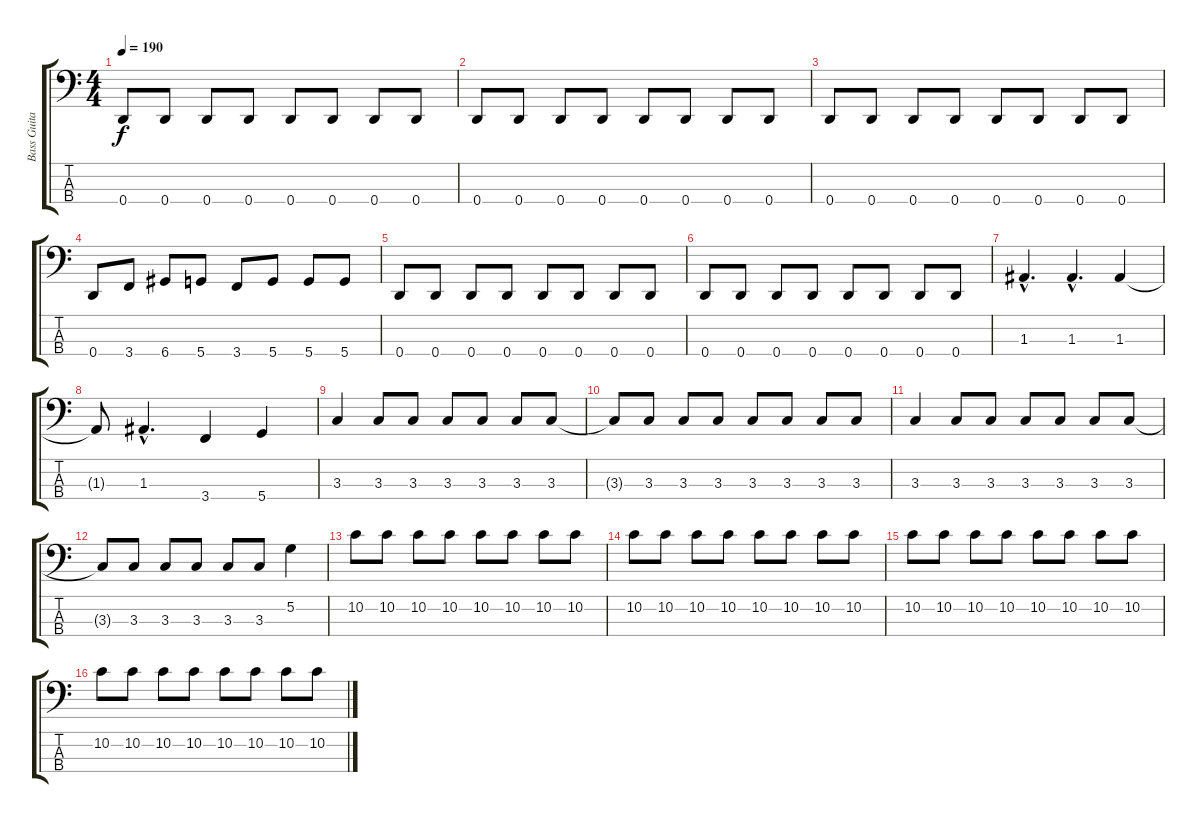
\track ("Bass Guitar" "Bass Guita") {instrument electricbasspick}
\staff {score tabs}
\tuning (G2 D2 A1 D1) {hide}
\ts (4 4)
\tempo 190
\clef f4
\ks c
0.4.8{dy f} 0.4.8 0.4.8 0.4.8 0.4.8 0.4.8 0.4.8 0.4.8 |
0.4.8 0.4.8 0.4.8 0.4.8 0.4.8 0.4.8 0.4.8 0.4.8 |
0.4.8 0.4.8 0.4.8 0.4.8 0.4.8 0.4.8 0.4.8 0.4.8 |
0.4.8 3.4.8 6.4.8 5.4.8 3.4.8 5.4.8 5.4.8 5.4.8 |
0.4.8 0.4.8 0.4.8 0.4.8 0.4.8 0.4.8 0.4.8 0.4.8 |
0.4.8 0.4.8 0.4.8 0.4.8 0.4.8 0.4.8 0.4.8 0.4.8 |
1.3{hac}.4{d} 1.3{hac}.4{d} 1.3.4 |
1.3{t}.8 1.3{hac}.4{d} 3.4.4 5.4.4 |
3.3.4 3.3.8 3.3.8 3.3.8 3.3.8 3.3.8 3.3.8 |
3.3{t}.8 3.3.8 3.3.8 3.3.8 3.3.8 3.3.8 3.3.8 3.3.8 |
3.3.4 3.3.8 3.3.8 3.3.8 3.3.8 3.3.8 3.3.8 |
3.3{t}.8 3.3.8 3.3.8 3.3.8 3.3.8 3.3.8 5.2.4 |
10.2.8 10.2.8 10.2.8 10.2.8 10.2.8 10.2.8 10.2.8 10.2.8 |
10.2.8 10.2.8 10.2.8 10.2.8 10.2.8 10.2.8 10.2.8 10.2.8 |
10.2.8 10.2.8 10.2.8 10.2.8 10.2.8 10.2.8 10.2.8 10.2.8 |
10.2.8 10.2.8 10.2.8 10.2.8 10.2.8 10.2.8 10.2.8 10.2.8
